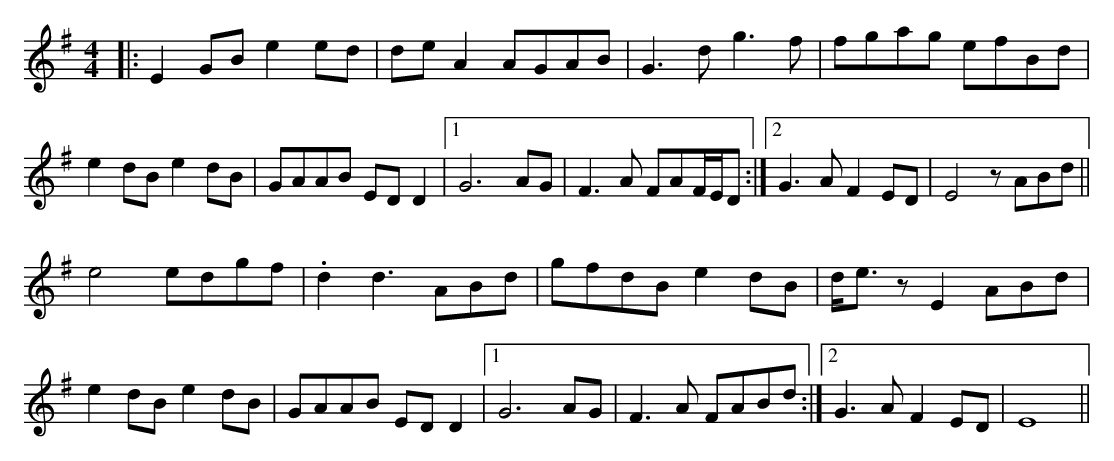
X:1
M:4/4
K:Emin
|: E2GB e2ed| de A2 AGAB| G3d g3f| fgag efBd|
 e2 dB e2 dB| GAAB ED D2|1 G6 AG| F3 A FAF/E/D:|2 G3 A F2 ED| E4 z ABd||
 e4edgf| .d2 d3 ABd| gfdB e2 dB| d<ez E2 ABd|
 e2 dB e2 dB| GAAB ED D2|1 G6 AG|F3 A FABd:|2 G3 A F2 ED| E8||
